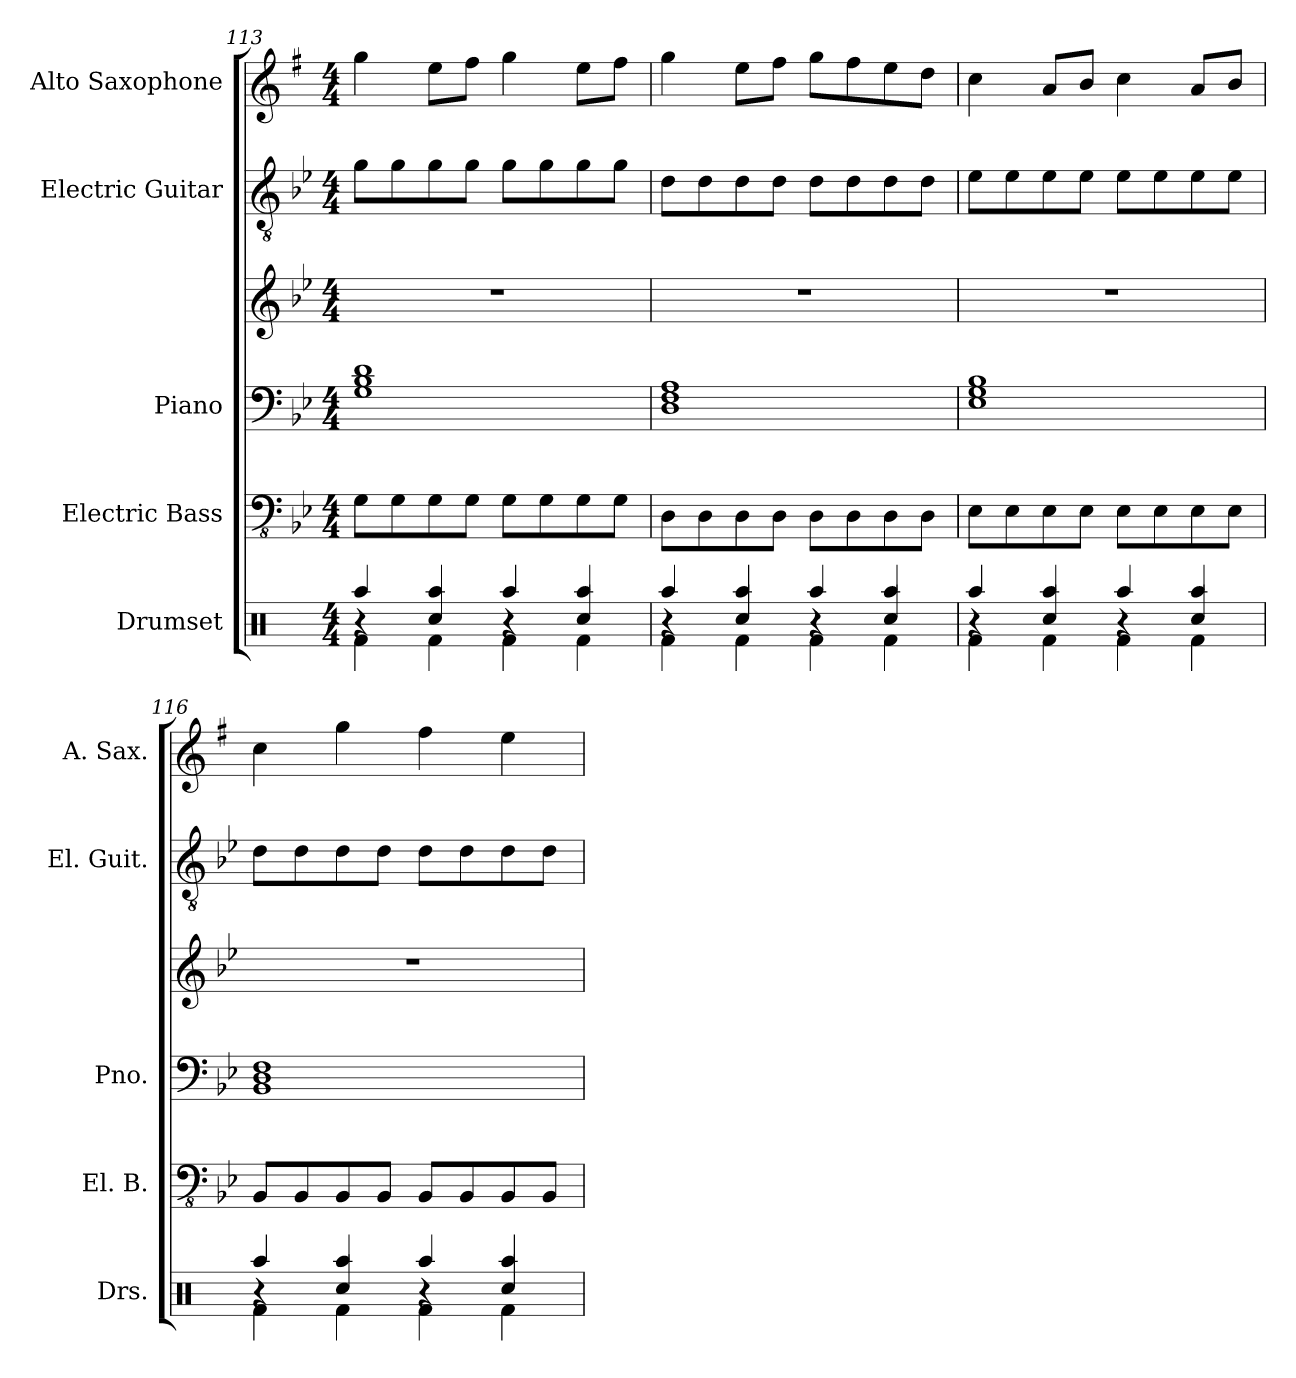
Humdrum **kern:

**kern	**kern	**kern	**kern	**kern	**kern
*part5	*part4	*part3	*part3	*part2	*part1
*staff6	*staff5	*staff4	*staff3	*staff2	*staff1
*I"Drumset	*I"Electric Bass	*I"Piano	*	*I"Electric Guitar	*I"Alto Saxophone
*I'Drs.	*I'El. B.	*I'Pno.	*	*I'El. Guit.	*I'A. Sax.
*clefX	*clefFv4	*clefF4	*clefG2	*clefGv2	*clefG2
*	*	*	*	*	*ITrd5c9
*k[]	*k[b-e-]	*k[b-e-]	*k[b-e-]	*k[b-e-]	*k[b-e-]
*C:	*B-:	*B-:	*B-:	*B-:	*B-:
*M4/4	*M4/4	*M4/4	*M4/4	*M4/4	*M4/4
=113	=113	=113	=113	=113	=113
*^	*	*	*	*	*
*	*^	*	*	*	*	*
4Raa/	4Rf\	4r	8GG\L	1G 1B- 1d	1r	8g\L	4b-\
.	.	.	8GG\	.	.	8g\	.
4Raa/	4Rf\	4Rcc/	8GG\	.	.	8g\	8g\L
.	.	.	8GG\J	.	.	8g\J	8a\J
4Raa/	4Rf\	4r	8GG\L	.	.	8g\L	4b-\
.	.	.	8GG\	.	.	8g\	.
4Raa/	4Rf\	4Rcc/	8GG\	.	.	8g\	8g\L
.	.	.	8GG\J	.	.	8g\J	8a\J
=114	=114	=114	=114	=114	=114	=114	=114
4Raa/	4Rf\	4r	8DD\L	1D 1F 1A	1r	8d\L	4b-\
.	.	.	8DD\	.	.	8d\	.
4Raa/	4Rf\	4Rcc/	8DD\	.	.	8d\	8g\L
.	.	.	8DD\J	.	.	8d\J	8a\J
4Raa/	4Rf\	4r	8DD\L	.	.	8d\L	8b-\L
.	.	.	8DD\	.	.	8d\	8a\
4Raa/	4Rf\	4Rcc/	8DD\	.	.	8d\	8g\
.	.	.	8DD\J	.	.	8d\J	8f\J
=115	=115	=115	=115	=115	=115	=115	=115
4Raa/	4Rf\	4r	8EE-\L	1E- 1G 1B-	1r	8e-\L	4e-\
.	.	.	8EE-\	.	.	8e-\	.
4Raa/	4Rf\	4Rcc/	8EE-\	.	.	8e-\	8c/L
.	.	.	8EE-\J	.	.	8e-\J	8d/J
4Raa/	4Rf\	4r	8EE-\L	.	.	8e-\L	4e-\
.	.	.	8EE-\	.	.	8e-\	.
4Raa/	4Rf\	4Rcc/	8EE-\	.	.	8e-\	8c/L
.	.	.	8EE-\J	.	.	8e-\J	8d/J
!!LO:PB:g=z
=116	=116	=116	=116	=116	=116	=116	=116
4Raa/	4Rf\	4r	8BBB-/L	1BB- 1D 1F	1r	8d\L	4e-\
.	.	.	8BBB-/	.	.	8d\	.
4Raa/	4Rf\	4Rcc/	8BBB-/	.	.	8d\	4b-\
.	.	.	8BBB-/J	.	.	8d\J	.
4Raa/	4Rf\	4r	8BBB-/L	.	.	8d\L	4a\
.	.	.	8BBB-/	.	.	8d\	.
4Raa/	4Rf\	4Rcc/	8BBB-/	.	.	8d\	4g\
.	.	.	8BBB-/J	.	.	8d\J	.
*v	*v	*v	*	*	*	*	*
=	=	=	=	=	=
*-	*-	*-	*-	*-	*-
